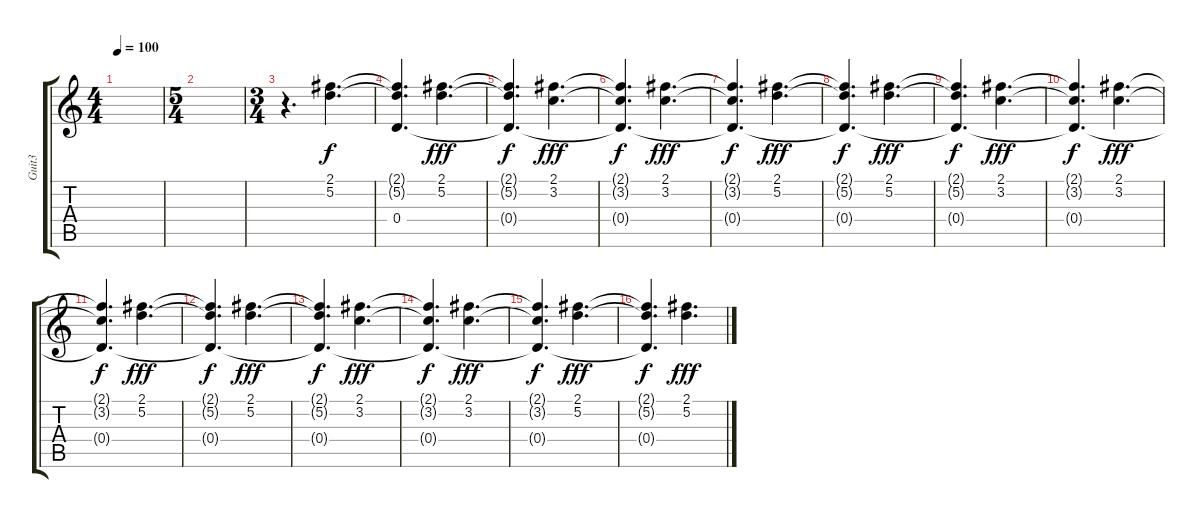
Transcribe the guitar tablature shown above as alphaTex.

\track ("Guit3" "Guit3") {instrument acousticguitarsteel}
\staff {score tabs}
\tuning (E4 A3 F3 D3 A2 D2) {hide}
\ts (4 4)
\tempo 100
\clef g2
\ks c
|
\ts (5 4)
|
\ts (3 4)
r.4{d} (2.1 5.2).4{d} |
(2.1{t} 5.2{t} 0.4).4{d dy f} (2.1 5.2).4{d dy fff} |
(2.1{t} 5.2{t} 0.4{t}).4{d dy f} (2.1 3.2).4{d dy fff} |
(2.1{t} 3.2{t} 0.4{t}).4{d dy f} (2.1 3.2).4{d dy fff} |
(2.1{t} 3.2{t} 0.4{t}).4{d dy f} (2.1 5.2).4{d dy fff} |
(2.1{t} 5.2{t} 0.4{t}).4{d dy f} (2.1 5.2).4{d dy fff} |
(2.1{t} 5.2{t} 0.4{t}).4{d dy f} (2.1 3.2).4{d dy fff} |
(2.1{t} 3.2{t} 0.4{t}).4{d dy f} (2.1 3.2).4{d dy fff} |
(2.1{t} 3.2{t} 0.4{t}).4{d dy f} (2.1 5.2).4{d dy fff} |
(2.1{t} 5.2{t} 0.4{t}).4{d dy f} (2.1 5.2).4{d dy fff} |
(2.1{t} 5.2{t} 0.4{t}).4{d dy f} (2.1 3.2).4{d dy fff} |
(2.1{t} 3.2{t} 0.4{t}).4{d dy f} (2.1 3.2).4{d dy fff} |
(2.1{t} 3.2{t} 0.4{t}).4{d dy f} (2.1 5.2).4{d dy fff} |
(2.1{t} 5.2{t} 0.4{t}).4{d dy f} (2.1 5.2).4{d dy fff}
